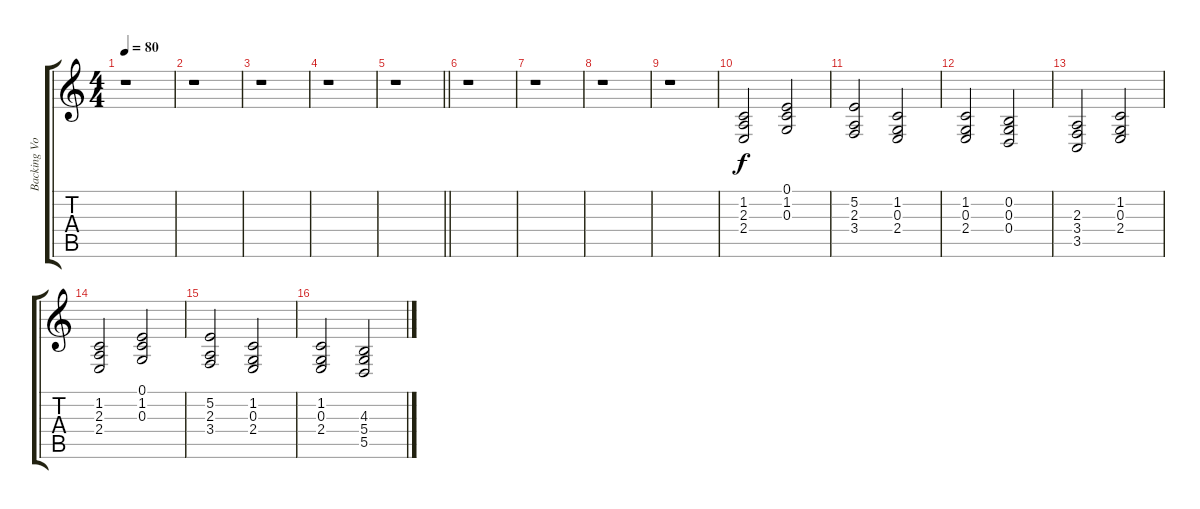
\track ("Backing Vocals" "Backing Vo") {instrument flute}
\staff {score tabs}
\tuning (E4 B3 G3 D3 A2 E2) {hide}
\ts (4 4)
\tempo 80
\clef g2
\ks c
r.1{dy f} |
r.1 |
r.1 |
r.1 |
\barLineRight lightlight
r.1 |
r.1 |
r.1 |
r.1 |
r.1 |
(1.2 2.3 2.4).2 (0.1 1.2 0.3).2 |
(5.2 2.3 3.4).2 (1.2 0.3 2.4).2 |
(1.2 0.3 2.4).2 (0.2 0.3 0.4).2 |
(2.3 3.4 3.5).2 (1.2 0.3 2.4).2 |
(1.2 2.3 2.4).2 (0.1 1.2 0.3).2 |
(5.2 2.3 3.4).2 (1.2 0.3 2.4).2 |
(1.2 0.3 2.4).2 (4.3 5.4 5.5).2
